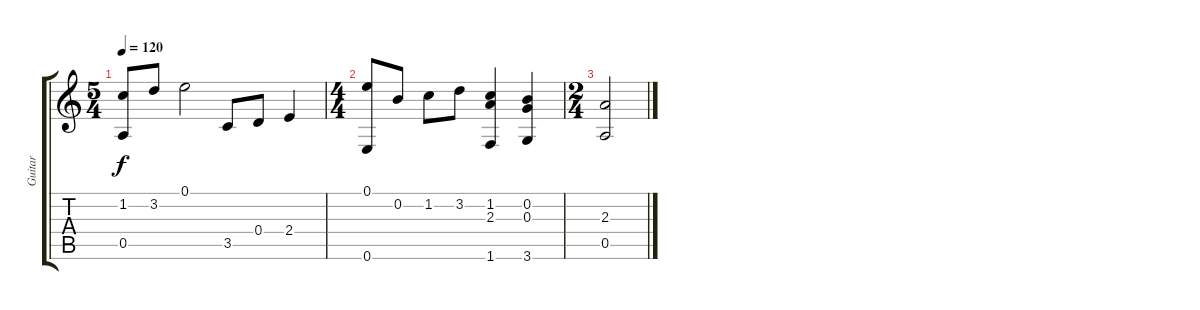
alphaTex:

\track ("Guitar" "Guitar") {instrument acousticguitarnylon}
\staff {score tabs}
\tuning (E4 B3 G3 D3 A2 E2) {hide}
\ts (5 4)
\tempo 120
\clef g2
\ks c
(1.2 0.5).8{dy f} 3.2.8 0.1.2 3.5.8 0.4.8 2.4.4 |
\ts (4 4)
(0.1 0.6).8 0.2.8 1.2.8 3.2.8 (1.2 2.3 1.6).4 (0.2 0.3 3.6).4 |
\ts (2 4)
(2.3 0.5).2
